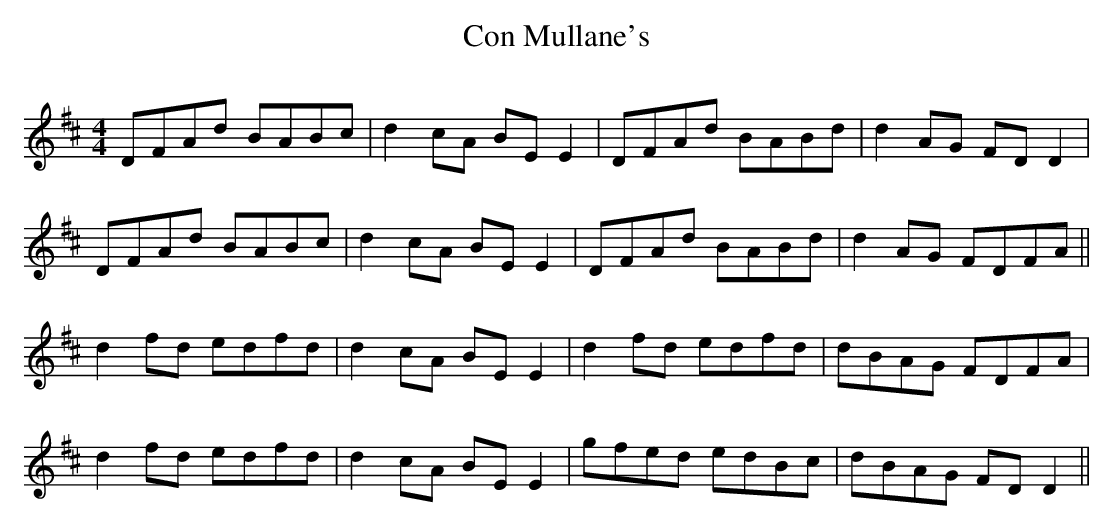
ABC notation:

X:1
T: Con Mullane's
Q: 350
M: 4/4
L: 1/8
K: D
DFAd BABc | d2 cA BE E2 | DFAd BABd | d2 AG FD D2 |
DFAd BABc | d2 cA BE E2 | DFAd BABd | d2 AG FDFA ||
d2 fd edfd | d2 cA BE E2 | d2 fd edfd | dBAG FDFA |
d2 fd edfd | d2 cA BE E2 | gfed edBc | dBAG FD D2 ||
